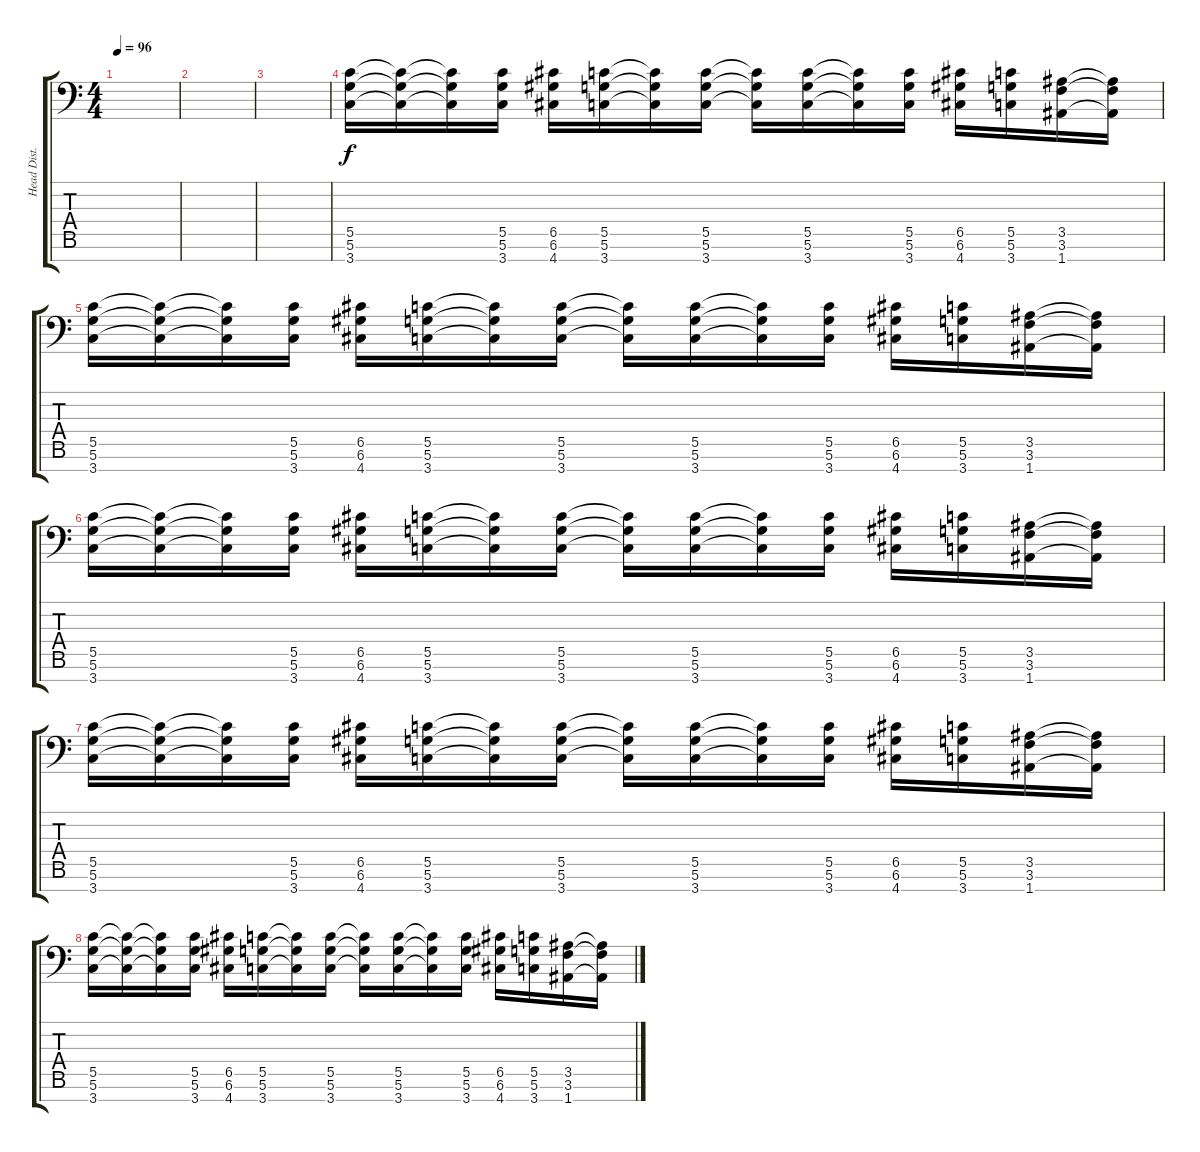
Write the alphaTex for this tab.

\track ("Head Dist." "Head Dist.") {instrument distortionguitar}
\staff {score tabs}
\tuning (D4 A3 F3 C3 G2 D2 A1) {hide}
\ts (4 4)
\tempo 96
\clef f4
\ks c
|
|
|
(5.5 5.6 3.7).16{volume 16} (5.5{t} 5.6{t} 3.7{t}).16 (5.5{t} 5.6{t} 3.7{t}).16 (5.5 5.6 3.7).16 (6.5 6.6 4.7).16 (5.5 5.6 3.7).16 (5.5{t} 5.6{t} 3.7{t}).16 (5.5 5.6 3.7).16 (5.5{t} 5.6{t} 3.7{t}).16 (5.5 5.6 3.7).16 (5.5{t} 5.6{t} 3.7{t}).16 (5.5 5.6 3.7).16 (6.5 6.6 4.7).16 (5.5 5.6 3.7).16 (3.5 3.6 1.7).16 (3.5{t} 3.6{t} 1.7{t}).16 |
(5.5 5.6 3.7).16 (5.5{t} 5.6{t} 3.7{t}).16 (5.5{t} 5.6{t} 3.7{t}).16 (5.5 5.6 3.7).16 (6.5 6.6 4.7).16 (5.5 5.6 3.7).16 (5.5{t} 5.6{t} 3.7{t}).16 (5.5 5.6 3.7).16 (5.5{t} 5.6{t} 3.7{t}).16 (5.5 5.6 3.7).16 (5.5{t} 5.6{t} 3.7{t}).16 (5.5 5.6 3.7).16 (6.5 6.6 4.7).16 (5.5 5.6 3.7).16 (3.5 3.6 1.7).16 (3.5{t} 3.6{t} 1.7{t}).16 |
(5.5 5.6 3.7).16 (5.5{t} 5.6{t} 3.7{t}).16 (5.5{t} 5.6{t} 3.7{t}).16 (5.5 5.6 3.7).16 (6.5 6.6 4.7).16 (5.5 5.6 3.7).16 (5.5{t} 5.6{t} 3.7{t}).16 (5.5 5.6 3.7).16 (5.5{t} 5.6{t} 3.7{t}).16 (5.5 5.6 3.7).16 (5.5{t} 5.6{t} 3.7{t}).16 (5.5 5.6 3.7).16 (6.5 6.6 4.7).16 (5.5 5.6 3.7).16 (3.5 3.6 1.7).16 (3.5{t} 3.6{t} 1.7{t}).16 |
(5.5 5.6 3.7).16 (5.5{t} 5.6{t} 3.7{t}).16 (5.5{t} 5.6{t} 3.7{t}).16 (5.5 5.6 3.7).16 (6.5 6.6 4.7).16 (5.5 5.6 3.7).16 (5.5{t} 5.6{t} 3.7{t}).16 (5.5 5.6 3.7).16 (5.5{t} 5.6{t} 3.7{t}).16 (5.5 5.6 3.7).16 (5.5{t} 5.6{t} 3.7{t}).16 (5.5 5.6 3.7).16 (6.5 6.6 4.7).16 (5.5 5.6 3.7).16 (3.5 3.6 1.7).16 (3.5{t} 3.6{t} 1.7{t}).16 |
(5.5 5.6 3.7).16 (5.5{t} 5.6{t} 3.7{t}).16 (5.5{t} 5.6{t} 3.7{t}).16 (5.5 5.6 3.7).16 (6.5 6.6 4.7).16 (5.5 5.6 3.7).16 (5.5{t} 5.6{t} 3.7{t}).16 (5.5 5.6 3.7).16 (5.5{t} 5.6{t} 3.7{t}).16 (5.5 5.6 3.7).16 (5.5{t} 5.6{t} 3.7{t}).16 (5.5 5.6 3.7).16 (6.5 6.6 4.7).16 (5.5 5.6 3.7).16 (3.5 3.6 1.7).16 (3.5{t} 3.6{t} 1.7{t}).16
